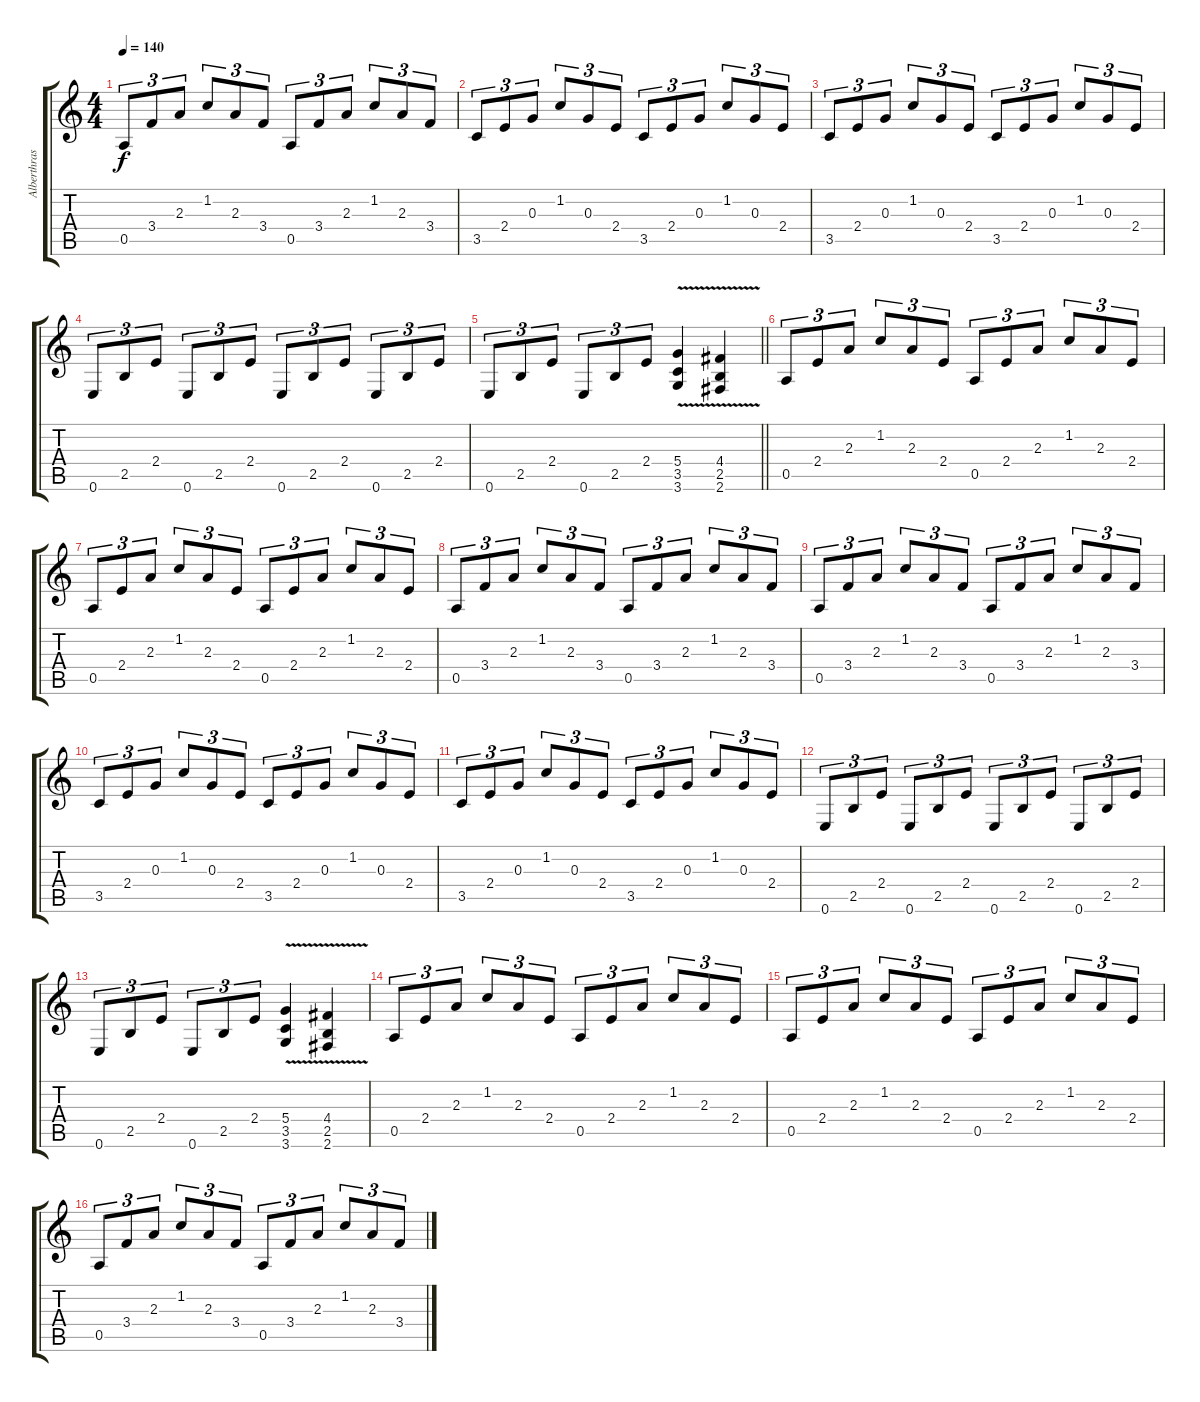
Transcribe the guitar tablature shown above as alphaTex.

\track ("Alberthrash" "Alberthras") {instrument overdrivenguitar}
\staff {score tabs}
\tuning (E4 B3 G3 D3 A2 E2) {hide}
\ts (4 4)
\tempo 140
\clef g2
\ks c
0.5.8{tu (3 2) dy f} 3.4.8{tu (3 2)} 2.3.8{tu (3 2)} 1.2.8{tu (3 2)} 2.3.8{tu (3 2)} 3.4.8{tu (3 2)} 0.5.8{tu (3 2)} 3.4.8{tu (3 2)} 2.3.8{tu (3 2)} 1.2.8{tu (3 2)} 2.3.8{tu (3 2)} 3.4.8{tu (3 2)} |
3.5.8{tu (3 2)} 2.4.8{tu (3 2)} 0.3.8{tu (3 2)} 1.2.8{tu (3 2)} 0.3.8{tu (3 2)} 2.4.8{tu (3 2)} 3.5.8{tu (3 2)} 2.4.8{tu (3 2)} 0.3.8{tu (3 2)} 1.2.8{tu (3 2)} 0.3.8{tu (3 2)} 2.4.8{tu (3 2)} |
3.5.8{tu (3 2)} 2.4.8{tu (3 2)} 0.3.8{tu (3 2)} 1.2.8{tu (3 2)} 0.3.8{tu (3 2)} 2.4.8{tu (3 2)} 3.5.8{tu (3 2)} 2.4.8{tu (3 2)} 0.3.8{tu (3 2)} 1.2.8{tu (3 2)} 0.3.8{tu (3 2)} 2.4.8{tu (3 2)} |
0.6.8{tu (3 2)} 2.5.8{tu (3 2)} 2.4.8{tu (3 2)} 0.6.8{tu (3 2)} 2.5.8{tu (3 2)} 2.4.8{tu (3 2)} 0.6.8{tu (3 2)} 2.5.8{tu (3 2)} 2.4.8{tu (3 2)} 0.6.8{tu (3 2)} 2.5.8{tu (3 2)} 2.4.8{tu (3 2)} |
\barLineRight lightlight
0.6.8{tu (3 2)} 2.5.8{tu (3 2)} 2.4.8{tu (3 2)} 0.6.8{tu (3 2)} 2.5.8{tu (3 2)} 2.4.8{tu (3 2)} (5.4 3.5{v} 3.6).4 (4.4 2.5{v} 2.6).4 |
0.5.8{tu (3 2)} 2.4.8{tu (3 2)} 2.3.8{tu (3 2)} 1.2.8{tu (3 2)} 2.3.8{tu (3 2)} 2.4.8{tu (3 2)} 0.5.8{tu (3 2)} 2.4.8{tu (3 2)} 2.3.8{tu (3 2)} 1.2.8{tu (3 2)} 2.3.8{tu (3 2)} 2.4.8{tu (3 2)} |
0.5.8{tu (3 2)} 2.4.8{tu (3 2)} 2.3.8{tu (3 2)} 1.2.8{tu (3 2)} 2.3.8{tu (3 2)} 2.4.8{tu (3 2)} 0.5.8{tu (3 2)} 2.4.8{tu (3 2)} 2.3.8{tu (3 2)} 1.2.8{tu (3 2)} 2.3.8{tu (3 2)} 2.4.8{tu (3 2)} |
0.5.8{tu (3 2)} 3.4.8{tu (3 2)} 2.3.8{tu (3 2)} 1.2.8{tu (3 2)} 2.3.8{tu (3 2)} 3.4.8{tu (3 2)} 0.5.8{tu (3 2)} 3.4.8{tu (3 2)} 2.3.8{tu (3 2)} 1.2.8{tu (3 2)} 2.3.8{tu (3 2)} 3.4.8{tu (3 2)} |
0.5.8{tu (3 2)} 3.4.8{tu (3 2)} 2.3.8{tu (3 2)} 1.2.8{tu (3 2)} 2.3.8{tu (3 2)} 3.4.8{tu (3 2)} 0.5.8{tu (3 2)} 3.4.8{tu (3 2)} 2.3.8{tu (3 2)} 1.2.8{tu (3 2)} 2.3.8{tu (3 2)} 3.4.8{tu (3 2)} |
3.5.8{tu (3 2)} 2.4.8{tu (3 2)} 0.3.8{tu (3 2)} 1.2.8{tu (3 2)} 0.3.8{tu (3 2)} 2.4.8{tu (3 2)} 3.5.8{tu (3 2)} 2.4.8{tu (3 2)} 0.3.8{tu (3 2)} 1.2.8{tu (3 2)} 0.3.8{tu (3 2)} 2.4.8{tu (3 2)} |
3.5.8{tu (3 2)} 2.4.8{tu (3 2)} 0.3.8{tu (3 2)} 1.2.8{tu (3 2)} 0.3.8{tu (3 2)} 2.4.8{tu (3 2)} 3.5.8{tu (3 2)} 2.4.8{tu (3 2)} 0.3.8{tu (3 2)} 1.2.8{tu (3 2)} 0.3.8{tu (3 2)} 2.4.8{tu (3 2)} |
0.6.8{tu (3 2)} 2.5.8{tu (3 2)} 2.4.8{tu (3 2)} 0.6.8{tu (3 2)} 2.5.8{tu (3 2)} 2.4.8{tu (3 2)} 0.6.8{tu (3 2)} 2.5.8{tu (3 2)} 2.4.8{tu (3 2)} 0.6.8{tu (3 2)} 2.5.8{tu (3 2)} 2.4.8{tu (3 2)} |
0.6.8{tu (3 2)} 2.5.8{tu (3 2)} 2.4.8{tu (3 2)} 0.6.8{tu (3 2)} 2.5.8{tu (3 2)} 2.4.8{tu (3 2)} (5.4 3.5{v} 3.6).4 (4.4 2.5{v} 2.6).4 |
0.5.8{tu (3 2)} 2.4.8{tu (3 2)} 2.3.8{tu (3 2)} 1.2.8{tu (3 2)} 2.3.8{tu (3 2)} 2.4.8{tu (3 2)} 0.5.8{tu (3 2)} 2.4.8{tu (3 2)} 2.3.8{tu (3 2)} 1.2.8{tu (3 2)} 2.3.8{tu (3 2)} 2.4.8{tu (3 2)} |
0.5.8{tu (3 2)} 2.4.8{tu (3 2)} 2.3.8{tu (3 2)} 1.2.8{tu (3 2)} 2.3.8{tu (3 2)} 2.4.8{tu (3 2)} 0.5.8{tu (3 2)} 2.4.8{tu (3 2)} 2.3.8{tu (3 2)} 1.2.8{tu (3 2)} 2.3.8{tu (3 2)} 2.4.8{tu (3 2)} |
0.5.8{tu (3 2)} 3.4.8{tu (3 2)} 2.3.8{tu (3 2)} 1.2.8{tu (3 2)} 2.3.8{tu (3 2)} 3.4.8{tu (3 2)} 0.5.8{tu (3 2)} 3.4.8{tu (3 2)} 2.3.8{tu (3 2)} 1.2.8{tu (3 2)} 2.3.8{tu (3 2)} 3.4.8{tu (3 2)}
